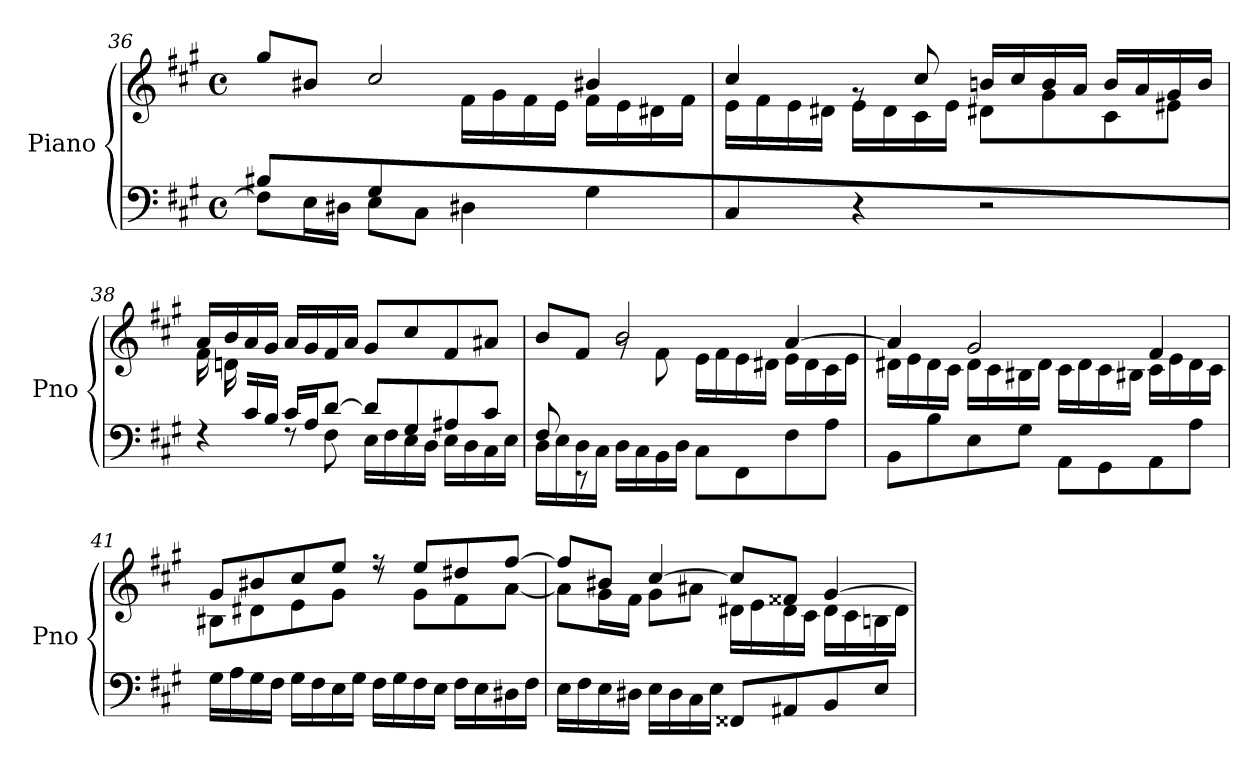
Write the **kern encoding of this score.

**kern	**kern
*part1	*part1
*staff2	*staff1
*I"Piano	*
*I'Pno	*
*clefF4	*clefG2
*k[f#c#g#]	*k[f#c#g#]
*M4/4	*M4/4
*met(c)	*met(c)
=36	=36
*^	*^
8B#X/L	8F#\L]	8gg#/L	8ryy
8ryy	16E\L	8b#X/J	8d#X\
.	16D#X\JJ	.	.
8G#/	8E\L	2cc#/	8ryy
2ryy	8C#\J	.	8g#\J
.	4D#X\	.	16f#\LL
.	.	.	16g#\
.	.	.	16f#\
.	.	.	16e\JJ
.	4G#\	4b#X/	16f#\LL
.	.	.	16e\
8ryy	.	.	16d#X\
.	.	.	16f#\JJ
*v	*v	*	*
!!LO:LB:g=z	!!
=37	=37	=37
4C#/	4cc#/	16e\LL
.	.	16f#\
.	.	16e\
.	.	16d#X\JJ
4r	8rg	16e\LL
.	.	16d#\
.	8cc#/	16c#\
.	.	16e\JJ
2r	16bn/LL	8d#X\L
.	16cc#/	.
.	16b/	8g#\
.	16a/JJ	.
.	16b/LL	8c#\
.	16a/	.
.	16g#/	8e#X\J
.	16b/JJ	.
=38	=38	=38
*^	*	*
8ryy	4rF	16a/LL	16f#\LL
.	.	16b/	16dn\
16c#/	.	16a/	2..ryy
16B/JJ	.	16g#/JJ	.
16c#/LL	8rF	16a/LL	.
16A/J	.	16g#/	.
[8d/J	8F#\	16f#/	.
.	.	16a/JJ	.
8d/L]	16E\LL	8g#/L	.
.	16F#\	.	.
8G#/	16E\	8cc#/	.
.	16D\JJ	.	.
8A#X/	16E\LL	8f#/	.
.	16D\	.	.
8c#/J	16C#\	8a#X/J	.
.	16E\JJ	.	.
=39	=39	=39	=39
16D\LL	8F#/	8b/L	4ryy
16E\	.	.	.
16D\	8r	8f#/J	.
16C#\JJ	.	.	.
16D\LL	2.ryy	2b/	8rg
16C#\	.	.	.
16BB\	.	.	8f#\
16D\JJ	.	.	.
8C#\L	.	.	16e\LL
.	.	.	16f#\
8FF#\	.	.	16e\
.	.	.	16d#X\JJ
8F#\	.	[4a/	16e\LL
.	.	.	16d#\
8A\J	.	.	16c#\
.	.	.	16e\JJ
*v	*v	*	*
!!LO:LB:g=z	!!
=40	=40	=40
8BB\L	4a/]	16d#X\LL
.	.	16e\
8B\	.	16d#\
.	.	16c#\JJ
8E\	2g#/	16d#\LL
.	.	16c#\
8G#\J	.	16B#X\
.	.	16d#\JJ
8AA\L	.	16c#\LL
.	.	16d#\
8GG#\	.	16c#\
.	.	16B#X\JJ
8AA\	4f#/	16c#\LL
.	.	16e\
8A\J	.	16d#\
.	.	16c#\JJ
=41	=41	=41
16G#\LL	8g#/L	8B#X\L
16A\	.	.
16G#\	8b#X/	8d#X\
16F#\JJ	.	.
16G#\LL	8cc#/	8e\
16F#\	.	.
16E\	8ee/J	8g#\J
16G#\JJ	.	.
16F#\LL	8r	8rdd
16G#\	.	.
16F#\	8ee/L	8g#\L
16E\JJ	.	.
16F#\LL	8dd#X/	8f#\
16E\	.	.
16D#X\	[8ff#/J	[8a\J
16F#\JJ	.	.
=42	=42	=42
16E\LL	8ff#/L]	8a\L]
16F#\	.	.
16E\	8b#X/J	16g#\L
16D#X\JJ	.	16f#\JJ
16E\LL	[4cc#/	8g#\L
16D#\	.	.
16C#\	.	8a#X\J
16E\JJ	.	.
8FF##X/L	8cc#/L]	16d#X\LL
.	.	16e\
8AA#X/	8f##X/J	16d#\
.	.	16c#\JJ
8BB/	[4g#/	16d#\LL
.	.	16c#\
8E/J	.	16Bn\
.	.	16d#\JJ
*	*v	*v
=	=
*-	*-
